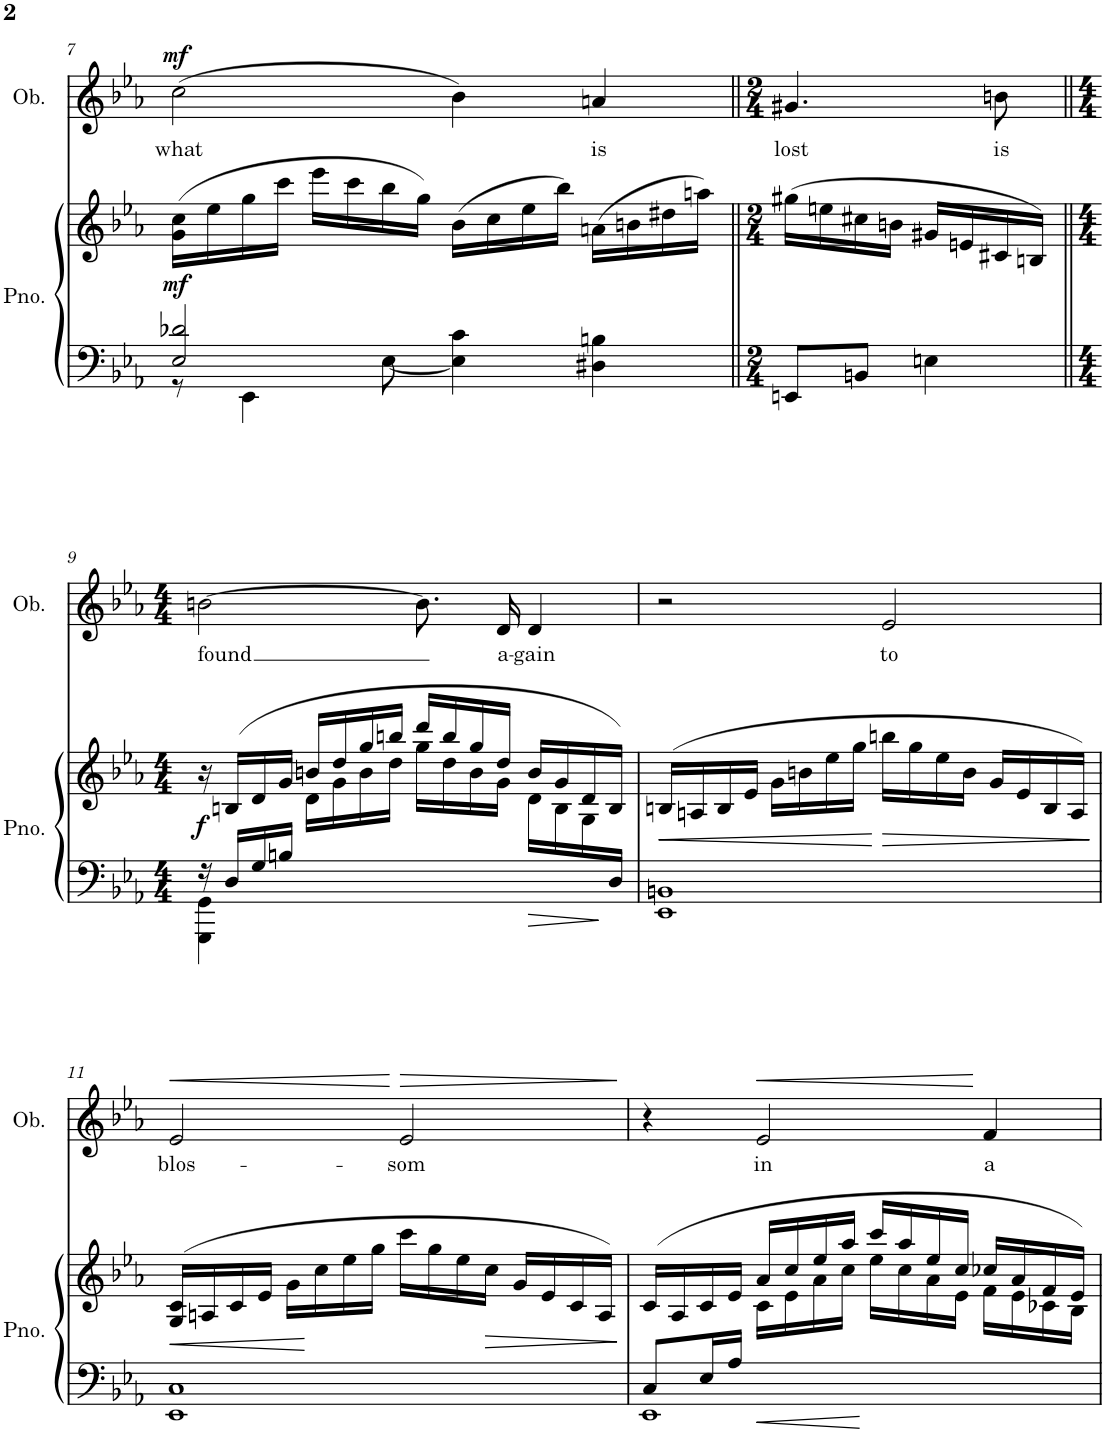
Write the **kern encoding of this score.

**kern	**kern	**dynam	**kern	**text	**dynam
*part2	*part2	*part2	*part1	*part1	*part1
*staff3	*staff2	*staff2/3	*staff1	*staff1	*staff1
*I"Piano	*	*	*I"Oboe	*	*
*I'Pno.	*	*	*I'Ob.	*	*
!!LO:PB:g=z
*clefF4	*clefG2	*	*clefG2	*	*
*k[b-e-a-]	*k[b-e-a-]	*	*k[b-e-a-]	*	*
*M4/4	*M4/4	*	*M4/4	*	*
*met(c)	*met(c)	*	*met(c)	*	*
=7	=7	=7	=7	=7	=7
*^	*	*	*	*	*
!	!	!	!LO:DY:b	!	!LO:LY:b	!LO:DY:a
2E-/ 2d-X/	8r	(16g\ 16cc\LL	mf	(2cc\	what	mf
.	.	16ee-\	.	.	.	.
.	4EE-\	16gg\	.	.	.	.
.	.	16ccc\JJ	.	.	.	.
.	.	16eee-\LL	.	.	.	.
.	.	16ccc\	.	.	.	.
.	[8E-\	16bb-\	.	.	.	.
.	.	16gg\JJ)	.	.	.	.
4E-\] 4c\	2ryy	(16b-\LL	.	4b-\)	.	.
.	.	16cc\	.	.	.	.
.	.	16ee-\	.	.	.	.
.	.	16bb-\JJ)	.	.	.	.
!	!	!	!	!	!LO:LY:b	!
4D#X\ 4Bn\	.	(16an\LL	.	4an/	is	.
.	.	16bn\	.	.	.	.
.	.	16dd#X\	.	.	.	.
.	.	16aan\JJ)	.	.	.	.
*v	*v	*	*	*	*	*
=8||	=8||	=8||	=8||	=8||	=8||
*M2/4	*M2/4	*	*M2/4	*	*
!	!	!	!	!LO:LY:b	!
8EEn/L	(16gg#X\LL	.	4.g#X/	lost	.
.	16een\	.	.	.	.
8BBn/J	16cc#X\	.	.	.	.
.	16bn\JJ	.	.	.	.
4En\	16g#X/LL	.	.	.	.
.	16en/	.	.	.	.
!	!	!	!	!LO:LY:b	!
.	16c#X/	.	8bn\	is	.
.	16Bn/JJ)	.	.	.	.
!!LO:LB:g=z
=9||	=9||	=9||	=9||	=9||	=9||
*M4/4	*M4/4	*	*M4/4	*	*
*^	*^	*	*	*	*
!	!	!	!	!LO:DY:b	!	!LO:LY:b	!
16r	4GGG\ 4GG\	16r	4ryy	f	[2bn\	found	.
16D/LL	.	(>16Bn/LL	.	.	.	.	.
16G/	.	16d/	.	.	.	.	.
16Bn/JJ	.	16g/JJ	.	.	.	.	.
8.ryy	2.ryy	16bn/LL	16d\LL	.	.	.	.
.	.	16dd/	16g\	.	.	.	.
.	.	16gg/	16b\	.	.	.	.
.	.	16bbn/JJ	16dd\JJ	.	.	.	.
.	.	16ddd/LL	16gg\LL	.	8.b/L]	.	.
.	.	16bb/	16dd\	.	.	.	.
.	.	16gg/	16b\	.	.	.	.
!	!	!	!	!	!	!LO:LY:b	!
.	.	16dd/JJ	16g\JJ	.	16d/Jk	a-	.
!	!	!	!	!LO:HP:b	!	!LO:LY:b	!
.	.	16b/LL	16d\LL	>	4d/	-gain	.
.	.	16g/	16B\	.	.	.	.
.	.	16d/	16G\	.	.	.	.
16D/JJ	.	16B/JJ)	16ryy	]	.	.	.
*v	*v	*	*	*	*	*	*
=10	=10	=10	=10	=10	=10	=10
!	!	!	!LO:HP:b	!	!	!
*	*v	*v	*	*	*	*
1EE- 1BBn	(16Bn/LL	<	2r	.	.
.	16An/	.	.	.	.
.	16B/	.	.	.	.
.	16e-/JJ	.	.	.	.
.	16g\LL	.	.	.	.
.	16bn\	.	.	.	.
.	16ee-\	.	.	.	.
.	16gg\JJ	.	.	.	.
!	!	!LO:HP:n=1:b	!	!LO:LY:b	!
.	16bbn\LL	[ >	2e-/	to	.
.	16gg\	.	.	.	.
.	16ee-\	.	.	.	.
.	16b\JJ	.	.	.	.
.	16g/LL	.	.	.	.
.	16e-/	.	.	.	.
.	16B/	.	.	.	.
.	16A/JJ)	.	.	.	.
.	.	]	.	.	.
!!LO:LB:g=z
=11	=11	=11	=11	=11	=11
!	!	!LO:HP:b	!	!LO:LY:b	!LO:HP:b
1EE- 1C	(16G/ 16c/LL	<	2e-/	blos-	<
.	16An/	.	.	.	.
.	16c/	.	.	.	.
.	16e-/JJ	.	.	.	.
.	16g\LL	.	.	.	.
.	16cc\	[	.	.	.
.	16ee-\	.	.	.	.
.	16gg\JJ	.	.	.	.
!	!	!	!	!LO:LY:b	!LO:HP:n=1:b
.	16ccc\LL	.	2e-/	-som	[ >
.	16gg\	.	.	.	.
.	16ee-\	.	.	.	.
!	!	!LO:HP:b	!	!	!
.	16cc\JJ	>	.	.	.
.	16g/LL	.	.	.	.
.	16e-/	.	.	.	.
.	16c/	.	.	.	.
.	16A/JJ)	.	.	.	.
.	.	]	.	.	]
=12	=12	=12	=12	=12	=12
*^	*^	*	*	*	*
8C/L	1EE-	(>16c/LL	4ryy	.	4r	.	.
.	.	16A-/	.	.	.	.	.
16E-/L	.	16c/	.	.	.	.	.
16A-/JJ	.	16e-/JJ	.	.	.	.	.
!	!	!	!	!LO:HP:b	!	!LO:LY:b	!LO:HP:b
2.ryy	.	16a-/LL	16c\LL	<	2e-/	in	<
.	.	16cc/	16e-\	.	.	.	.
.	.	16ee-/	16a-\	.	.	.	.
.	.	16aa-/JJ	16cc\JJ	.	.	.	.
.	.	16ccc/LL	16ee-\LL	[	.	.	.
.	.	16aa-/	16cc\	.	.	.	.
.	.	16ee-/	16a-\	.	.	.	.
.	.	16cc/JJ	16e-\JJ	.	.	.	.
!	!	!	!	!	!	!LO:LY:b	!
.	.	16cc-X/LL	16f\LL	.	4f/	a	[
.	.	16a-/	16e-\	.	.	.	.
.	.	16f/	16c-X\	.	.	.	.
.	.	16e-/JJ)	16B-\JJ	.	.	.	.
*v	*v	*	*	*	*	*	*
*	*v	*v	*	*	*	*
=	=	=	=	=	=
*-	*-	*-	*-	*-	*-
